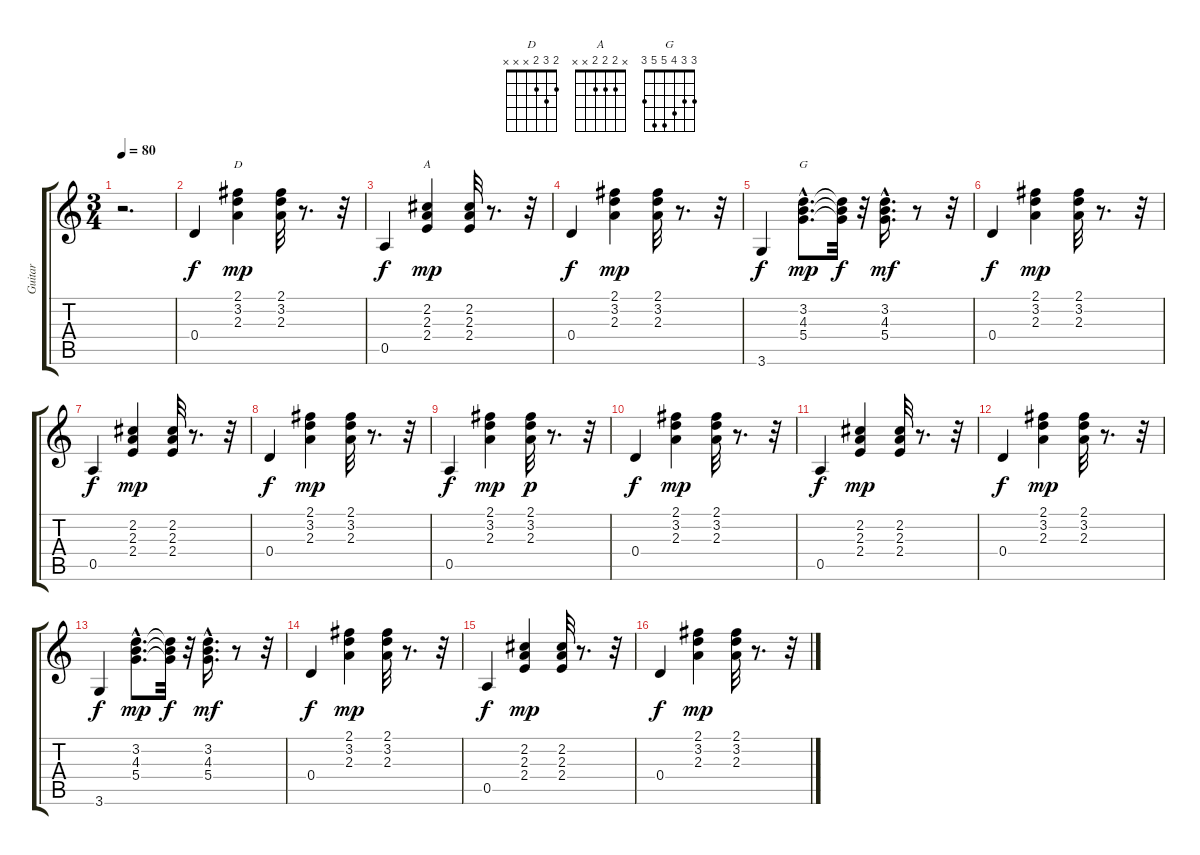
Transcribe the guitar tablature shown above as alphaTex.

\track ("Guitar" "Guitar") {instrument acousticguitarnylon}
\staff {score tabs}
\tuning (E4 B3 G3 D3 A2 E2) {hide}
\chord ("D" 2 3 2 x x x)
\chord ("A" x 2 2 2 x x)
\chord ("G" 3 3 4 5 5 3)
\ts (3 4)
\tempo 80
\clef g2
\ks c
r.2{d dy f instrument acousticguitarnylon} |
0.4.4 (2.1 3.2 2.3).4{ch "D" dy mp} (2.1 3.2 2.3).32 r.8{d} r.32 |
0.5.4{dy f} (2.2 2.3 2.4).4{ch "A" dy mp} (2.2 2.3 2.4).32 r.8{d} r.32 |
0.4.4{dy f} (2.1 3.2 2.3).4{dy mp} (2.1 3.2 2.3).32 r.8{d} r.32 |
3.6.4{dy f} (3.2{hac} 4.3{hac} 5.4{hac}).8{d ch "G" dy mp} (3.2{t} 4.3{t} 5.4{t}).32{dy f} r.32 (3.2{hac} 4.3{hac} 5.4{hac}).16{d dy mf} r.8 r.32 |
0.4.4{dy f} (2.1 3.2 2.3).4{dy mp} (2.1 3.2 2.3).32 r.8{d} r.32 |
0.5.4{dy f} (2.2 2.3 2.4).4{dy mp} (2.2 2.3 2.4).32 r.8{d} r.32 |
0.4.4{dy f} (2.1 3.2 2.3).4{dy mp} (2.1 3.2 2.3).32 r.8{d} r.32 |
0.5.4{dy f} (2.1 3.2 2.3).4{dy mp} (2.1 3.2 2.3).32{dy p} r.8{d} r.32 |
0.4.4{dy f} (2.1 3.2 2.3).4{dy mp} (2.1 3.2 2.3).32 r.8{d} r.32 |
0.5.4{dy f} (2.2 2.3 2.4).4{dy mp} (2.2 2.3 2.4).32 r.8{d} r.32 |
0.4.4{dy f} (2.1 3.2 2.3).4{dy mp} (2.1 3.2 2.3).32 r.8{d} r.32 |
3.6.4{dy f} (3.2{hac} 4.3{hac} 5.4{hac}).8{d dy mp} (3.2{t} 4.3{t} 5.4{t}).32{dy f} r.32 (3.2{hac} 4.3{hac} 5.4{hac}).16{d dy mf} r.8 r.32 |
0.4.4{dy f} (2.1 3.2 2.3).4{dy mp} (2.1 3.2 2.3).32 r.8{d} r.32 |
0.5.4{dy f} (2.2 2.3 2.4).4{dy mp} (2.2 2.3 2.4).32 r.8{d} r.32 |
0.4.4{dy f} (2.1 3.2 2.3).4{dy mp} (2.1 3.2 2.3).32 r.8{d} r.32
